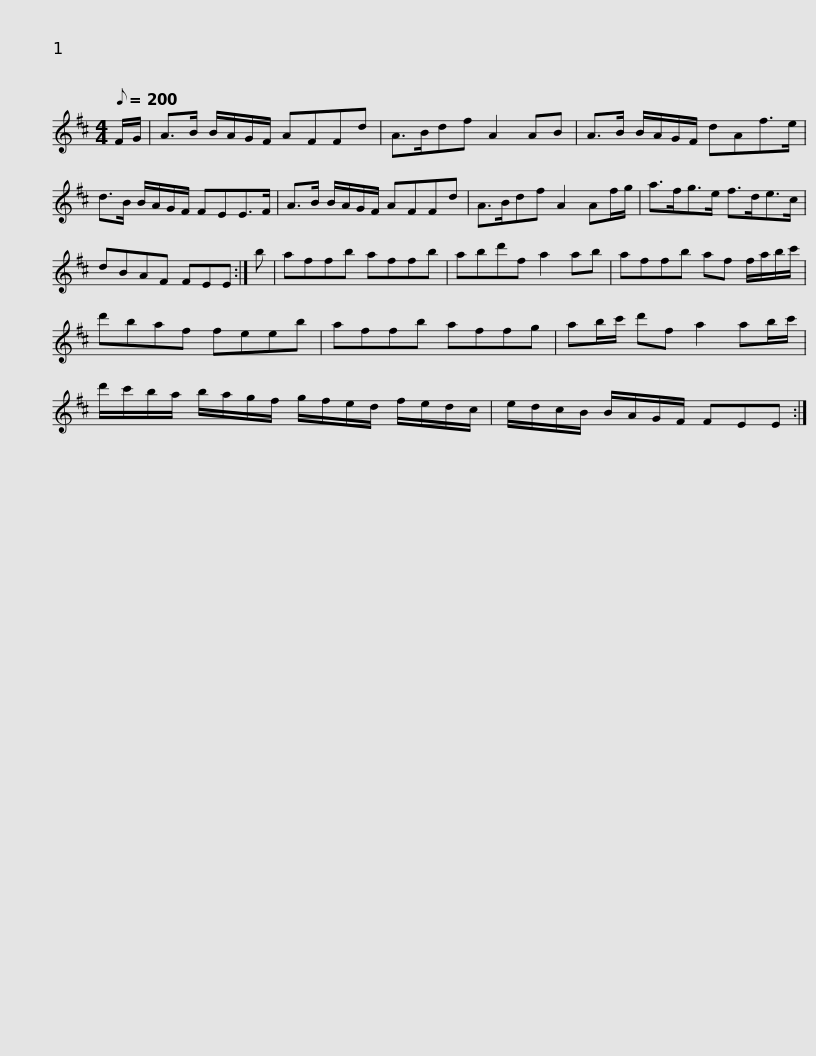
X:1
L:1/8
Q:1/8=200
M:4/4
I:linebreak $
K:D
V:1 treble
V:1
 F/G/ | A>B B/A/G/F/ AFFd | A>Bdf A2 AB | A>B B/A/G/F/ dAf>e | d>B B/A/G/F/ FEE>F |$ %5
 A>B B/A/G/F/ AFFd | A>Bdf A2 Af/g/ | a>fg>e f>de>c | dBAF FEE :| b |$ %10
 affb affb | abd'f a2 ab | affb af f/a/b/c'/ | d'baf feeb | affb affg |$ %15
 ab/c'/ d'f a2 ab/c'/ | d'/c'/b/a/ b/a/g/f/ g/f/e/d/ f/e/d/c/ | e/d/c/B/ B/A/G/F/ FEE :| %18
